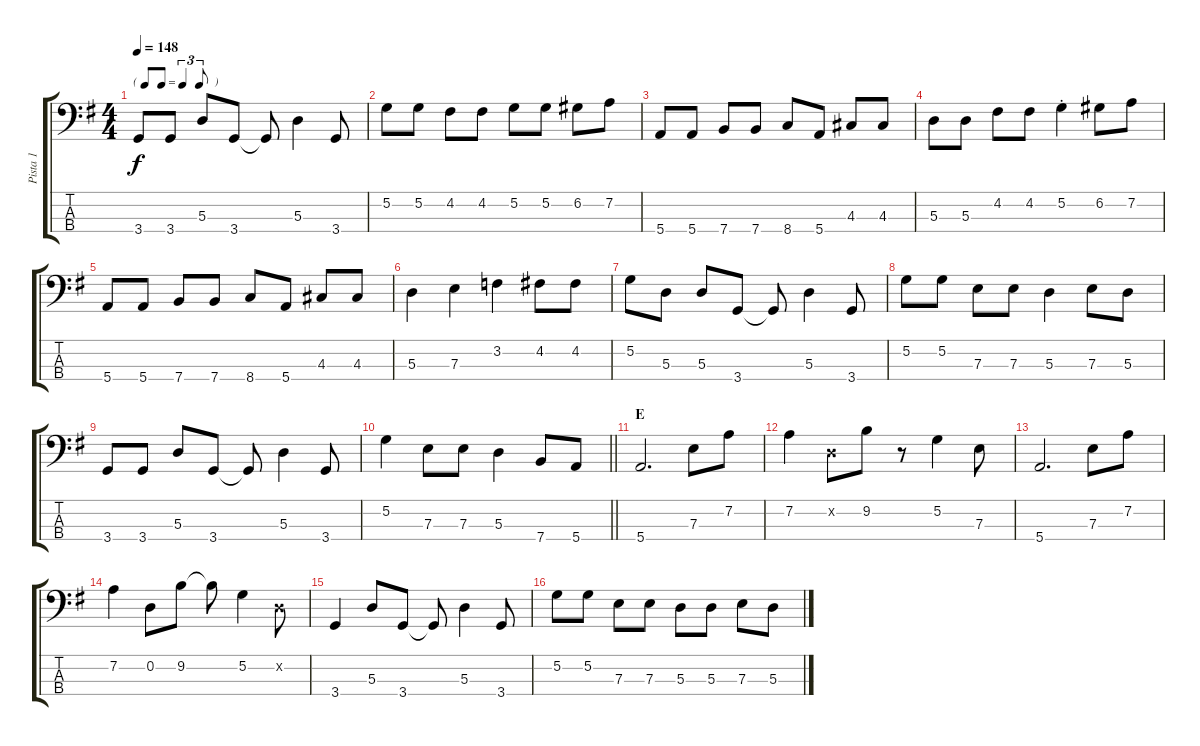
\track ("Pista 1" "Pista 1") {instrument electricbassfinger}
\staff {score tabs}
\tuning (G2 D2 A1 E1) {hide}
\ts (4 4)
\tf triplet8th
\tempo 148
\clef f4
\ks g
3.4.8{dy f} 3.4.8 5.3.8 3.4.8 3.4{t}.8 5.3.4 3.4.8 |
5.2.8 5.2.8 4.2.8 4.2.8 5.2.8 5.2.8 6.2.8 7.2.8 |
5.4.8 5.4.8 7.4.8 7.4.8 8.4.8 5.4.8 4.3.8 4.3.8 |
5.3.8 5.3.8 4.2.8 4.2.8 5.2{st}.4 6.2.8 7.2.8 |
5.4.8 5.4.8 7.4.8 7.4.8 8.4.8 5.4.8 4.3.8 4.3.8 |
5.3.4 7.3.4 3.2.4 4.2.8 4.2.8 |
5.2.8 5.3.8 5.3.8 3.4.8 3.4{t}.8 5.3.4 3.4.8 |
5.2.8 5.2.8 7.3.8 7.3.8 5.3.4 7.3.8 5.3.8 |
3.4.8 3.4.8 5.3.8 3.4.8 3.4{t}.8 5.3.4 3.4.8 |
\barLineRight lightlight
5.2.4 7.3.8 7.3.8 5.3.4 7.4.8 5.4.8 |
\section ("" "E")
5.4.2{d} 7.3.8 7.2.8 |
7.2.4 0.2{x}.8 9.2.8 r.8 5.2.4 7.3.8 |
5.4.2{d} 7.3.8 7.2.8 |
7.2.4 0.2.8 9.2.8 9.2{t}.8 5.2.4 0.2{x}.8 |
3.4.4 5.3.8 3.4.8 3.4{t}.8 5.3.4 3.4.8 |
5.2.8 5.2.8 7.3.8 7.3.8 5.3.8 5.3.8 7.3.8 5.3.8
